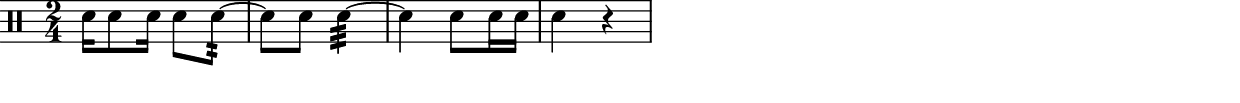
%% Generated by lilypond-book
%% Options: [exampleindent=10.16\mm,indent=0\mm,line-width=160\mm,quote]
\include "lilypond-book-preamble.ly"


% ****************************************************************
% Start cut-&-pastable-section
% ****************************************************************

#(ly:set-option 'eps-box-padding 3.000000)



\paper {
  indent = 0\mm
  line-width = 160\mm
  % offset the left padding, also add 1mm as lilypond creates cropped
  % images with a little space on the right
  line-width = #(- line-width (* mm  3.000000) (* mm 1))
  line-width = 160\mm - 2.0 * 10.16\mm
  % offset the left padding, also add 1mm as lilypond creates cropped
  % images with a little space on the right
  line-width = #(- line-width (* mm  3.000000) (* mm 1))
}

\layout {
  
}




% ****************************************************************
% ly snippet:
% ****************************************************************
\sourcefileline 137
\drums {
  \time 2/4
  sn16 8 16 8 8:32 ~
  8 8 4:32 ~
  4 8 16 16
  4 r4
}



% ****************************************************************
% end ly snippet
% ****************************************************************
